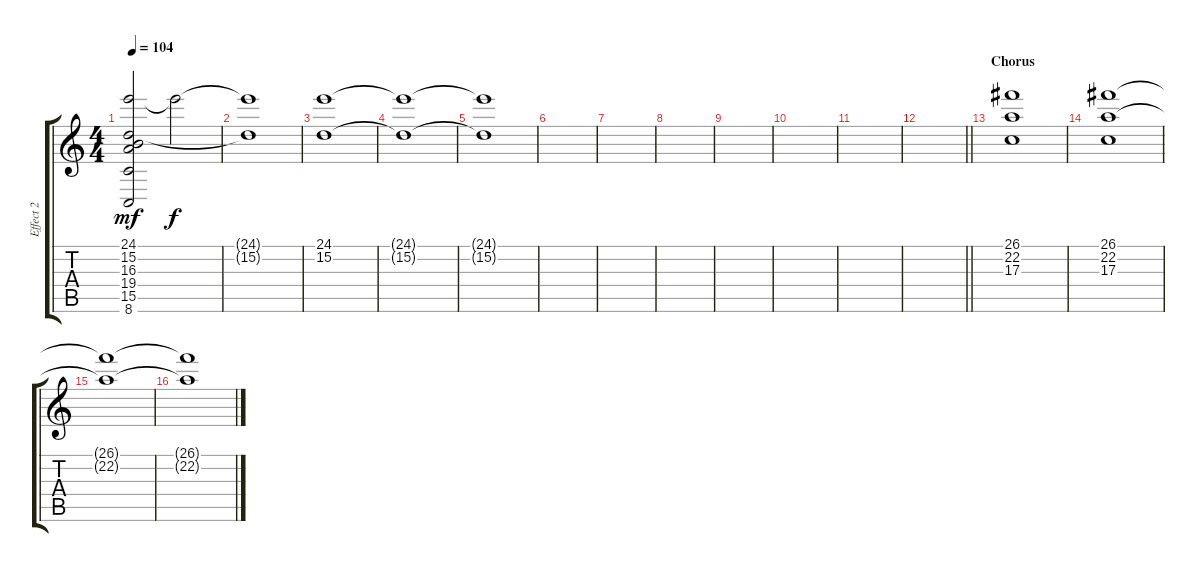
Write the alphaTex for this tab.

\track ("Effect 2" "Effect 2") {instrument pad6metallic}
\staff {score tabs}
\tuning (E4 B3 G3 D3 A2 E2) {hide}
\ts (4 4)
\tempo 104
\clef g2
\ks c
(24.1 15.2 16.3{t} 19.4{t} 15.5{t} 8.6{t}).2{dy mf volume 8} 24.1{t}.2{dy f} |
(24.1{t} 15.2{t}).1 |
(24.1 15.2).1{volume 10} |
(24.1{t} 15.2{t}).1 |
(24.1{t} 15.2{t}).1 |
|
|
|
|
|
|
\barLineRight lightlight
|
\section ("" "Chorus")
(26.1 22.2 17.3).1{volume 2} |
(26.1 22.2 17.3).1{volume 12} |
(26.1{t} 22.2{t}).1 |
(26.1{t} 22.2{t}).1
